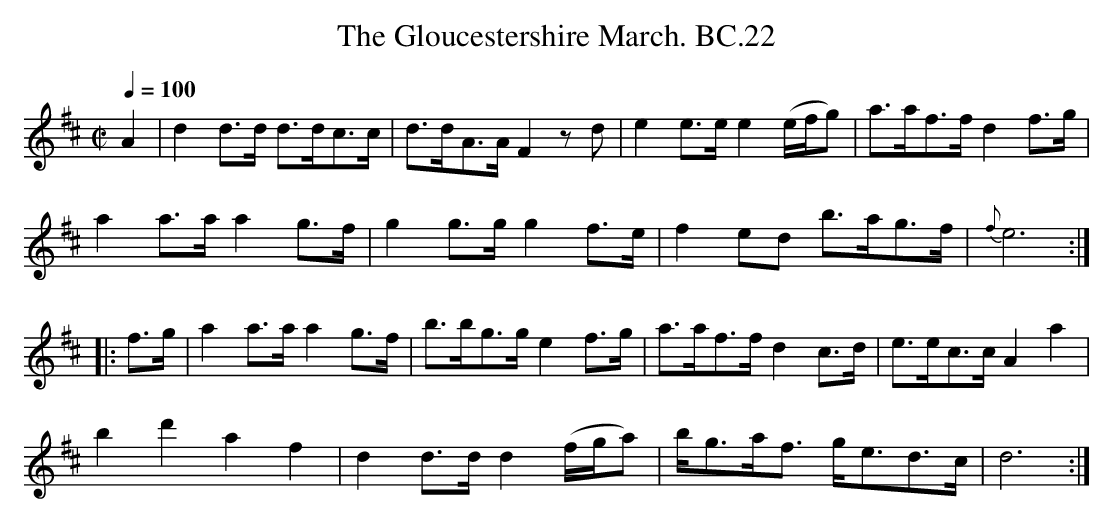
X:1
T:Gloucestershire March. BC.22, The
M:C|
L:1/8
Q:1/4=100
K:D
A2|d2 d>d d>dc>c|d>dA>A F2 z d|e2 e>e e2(e/f/g)|a>af>f d2 f>g|
a2 a>a a2 g>f|g2 g>g g2 f>e|f2 ed b>ag>f|{f}e6:|
|:f>g|a2 a>a a2 g>f|b>bg>g e2 f>g|a>af>f d2 c>d|e>ec>c A2 a2|
b2 d'2 a2 f2|d2 d>d d2 (f/g/a)|b<ga<f g<ed>c|d6:|
